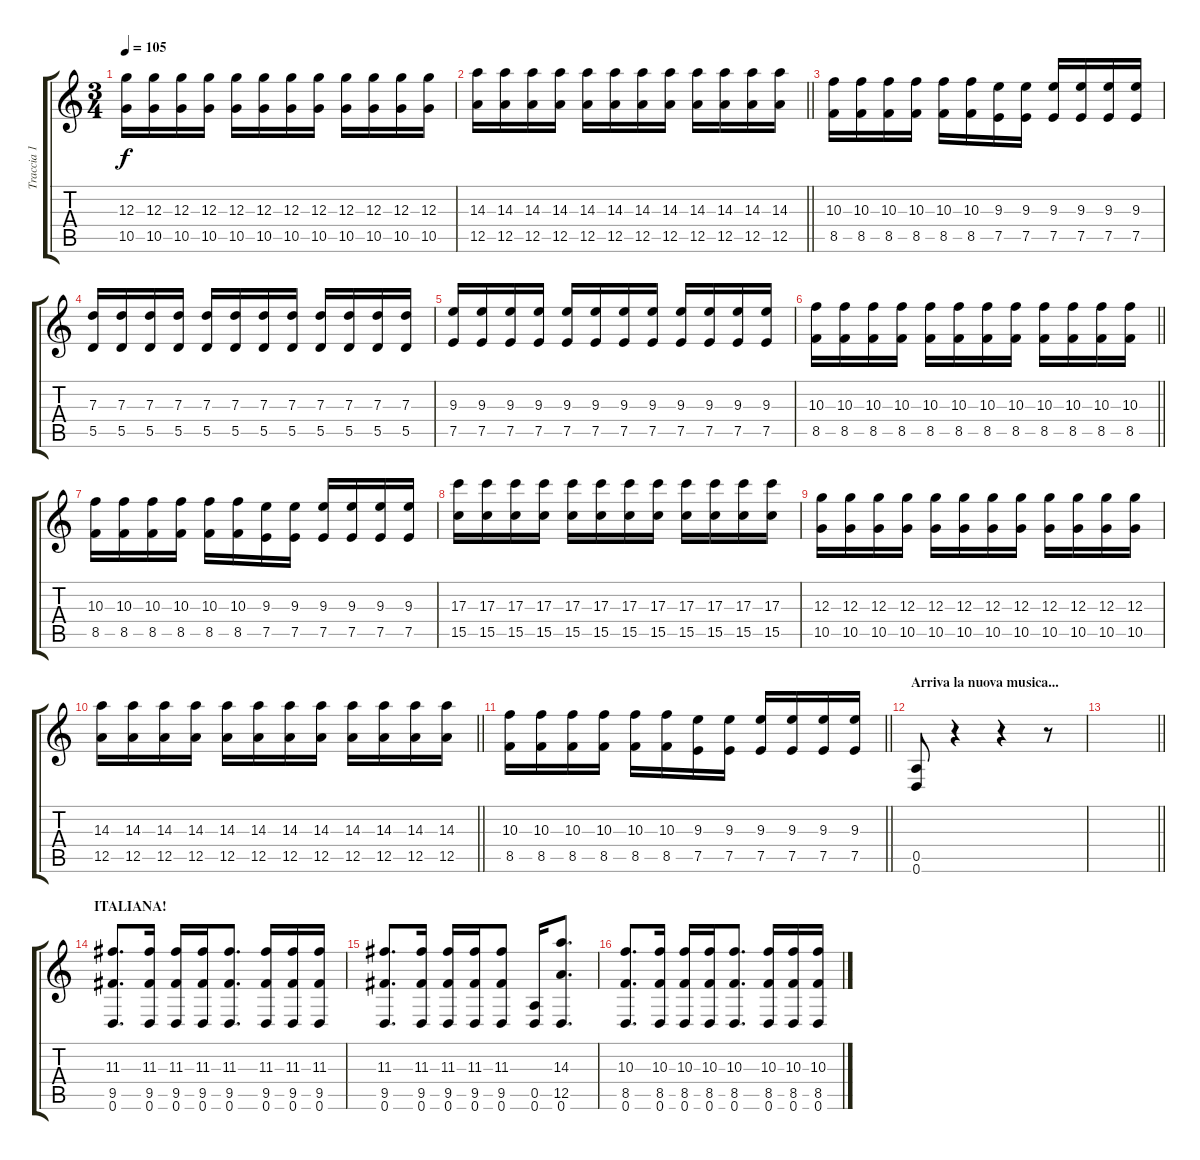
\track ("Traccia 1" "Traccia 1") {instrument distortionguitar}
\staff {score tabs}
\tuning (E4 B3 G3 D3 A2 D2) {hide}
\ts (3 4)
\tempo 105
\clef g2
\ks c
(12.3 10.5).16{dy f} (12.3 10.5).16 (12.3 10.5).16 (12.3 10.5).16 (12.3 10.5).16 (12.3 10.5).16 (12.3 10.5).16 (12.3 10.5).16 (12.3 10.5).16 (12.3 10.5).16 (12.3 10.5).16 (12.3 10.5).16 |
\barLineRight lightlight
(14.3 12.5).16 (14.3 12.5).16 (14.3 12.5).16 (14.3 12.5).16 (14.3 12.5).16 (14.3 12.5).16 (14.3 12.5).16 (14.3 12.5).16 (14.3 12.5).16 (14.3 12.5).16 (14.3 12.5).16 (14.3 12.5).16 |
(10.3 8.5).16 (10.3 8.5).16 (10.3 8.5).16 (10.3 8.5).16 (10.3 8.5).16 (10.3 8.5).16 (9.3 7.5).16 (9.3 7.5).16 (9.3 7.5).16 (9.3 7.5).16 (9.3 7.5).16 (9.3 7.5).16 |
(7.3 5.5).16 (7.3 5.5).16 (7.3 5.5).16 (7.3 5.5).16 (7.3 5.5).16 (7.3 5.5).16 (7.3 5.5).16 (7.3 5.5).16 (7.3 5.5).16 (7.3 5.5).16 (7.3 5.5).16 (7.3 5.5).16 |
(9.3 7.5).16 (9.3 7.5).16 (9.3 7.5).16 (9.3 7.5).16 (9.3 7.5).16 (9.3 7.5).16 (9.3 7.5).16 (9.3 7.5).16 (9.3 7.5).16 (9.3 7.5).16 (9.3 7.5).16 (9.3 7.5).16 |
\barLineRight lightlight
(10.3 8.5).16 (10.3 8.5).16 (10.3 8.5).16 (10.3 8.5).16 (10.3 8.5).16 (10.3 8.5).16 (10.3 8.5).16 (10.3 8.5).16 (10.3 8.5).16 (10.3 8.5).16 (10.3 8.5).16 (10.3 8.5).16 |
(10.3 8.5).16 (10.3 8.5).16 (10.3 8.5).16 (10.3 8.5).16 (10.3 8.5).16 (10.3 8.5).16 (9.3 7.5).16 (9.3 7.5).16 (9.3 7.5).16 (9.3 7.5).16 (9.3 7.5).16 (9.3 7.5).16 |
(17.3 15.5).16 (17.3 15.5).16 (17.3 15.5).16 (17.3 15.5).16 (17.3 15.5).16 (17.3 15.5).16 (17.3 15.5).16 (17.3 15.5).16 (17.3 15.5).16 (17.3 15.5).16 (17.3 15.5).16 (17.3 15.5).16 |
(12.3 10.5).16 (12.3 10.5).16 (12.3 10.5).16 (12.3 10.5).16 (12.3 10.5).16 (12.3 10.5).16 (12.3 10.5).16 (12.3 10.5).16 (12.3 10.5).16 (12.3 10.5).16 (12.3 10.5).16 (12.3 10.5).16 |
\barLineRight lightlight
(14.3 12.5).16 (14.3 12.5).16 (14.3 12.5).16 (14.3 12.5).16 (14.3 12.5).16 (14.3 12.5).16 (14.3 12.5).16 (14.3 12.5).16 (14.3 12.5).16 (14.3 12.5).16 (14.3 12.5).16 (14.3 12.5).16 |
\barLineRight lightlight
(10.3 8.5).16 (10.3 8.5).16 (10.3 8.5).16 (10.3 8.5).16 (10.3 8.5).16 (10.3 8.5).16 (9.3 7.5).16 (9.3 7.5).16 (9.3 7.5).16 (9.3 7.5).16 (9.3 7.5).16 (9.3 7.5).16 |
\section ("" "Arriva la nuova musica...")
(0.5 0.6).8 r.4 r.4 r.8 |
\barLineRight lightlight
|
\section ("" "ITALIANA!")
(11.3 9.5 0.6).8{d volume 13} (11.3 9.5 0.6).16 (11.3 9.5 0.6).16 (11.3 9.5 0.6).16 (11.3 9.5 0.6).8{d} (11.3 9.5 0.6).16 (11.3 9.5 0.6).16 (11.3 9.5 0.6).16 |
(11.3 9.5 0.6).8{d} (11.3 9.5 0.6).16 (11.3 9.5 0.6).16 (11.3 9.5 0.6).16 (11.3 9.5 0.6).8 (0.5 0.6).16 (14.3 12.5 0.6).8{d} |
(10.3 8.5 0.6).8{d} (10.3 8.5 0.6).16 (10.3 8.5 0.6).16 (10.3 8.5 0.6).16 (10.3 8.5 0.6).8{d} (10.3 8.5 0.6).16 (10.3 8.5 0.6).16 (10.3 8.5 0.6).16
